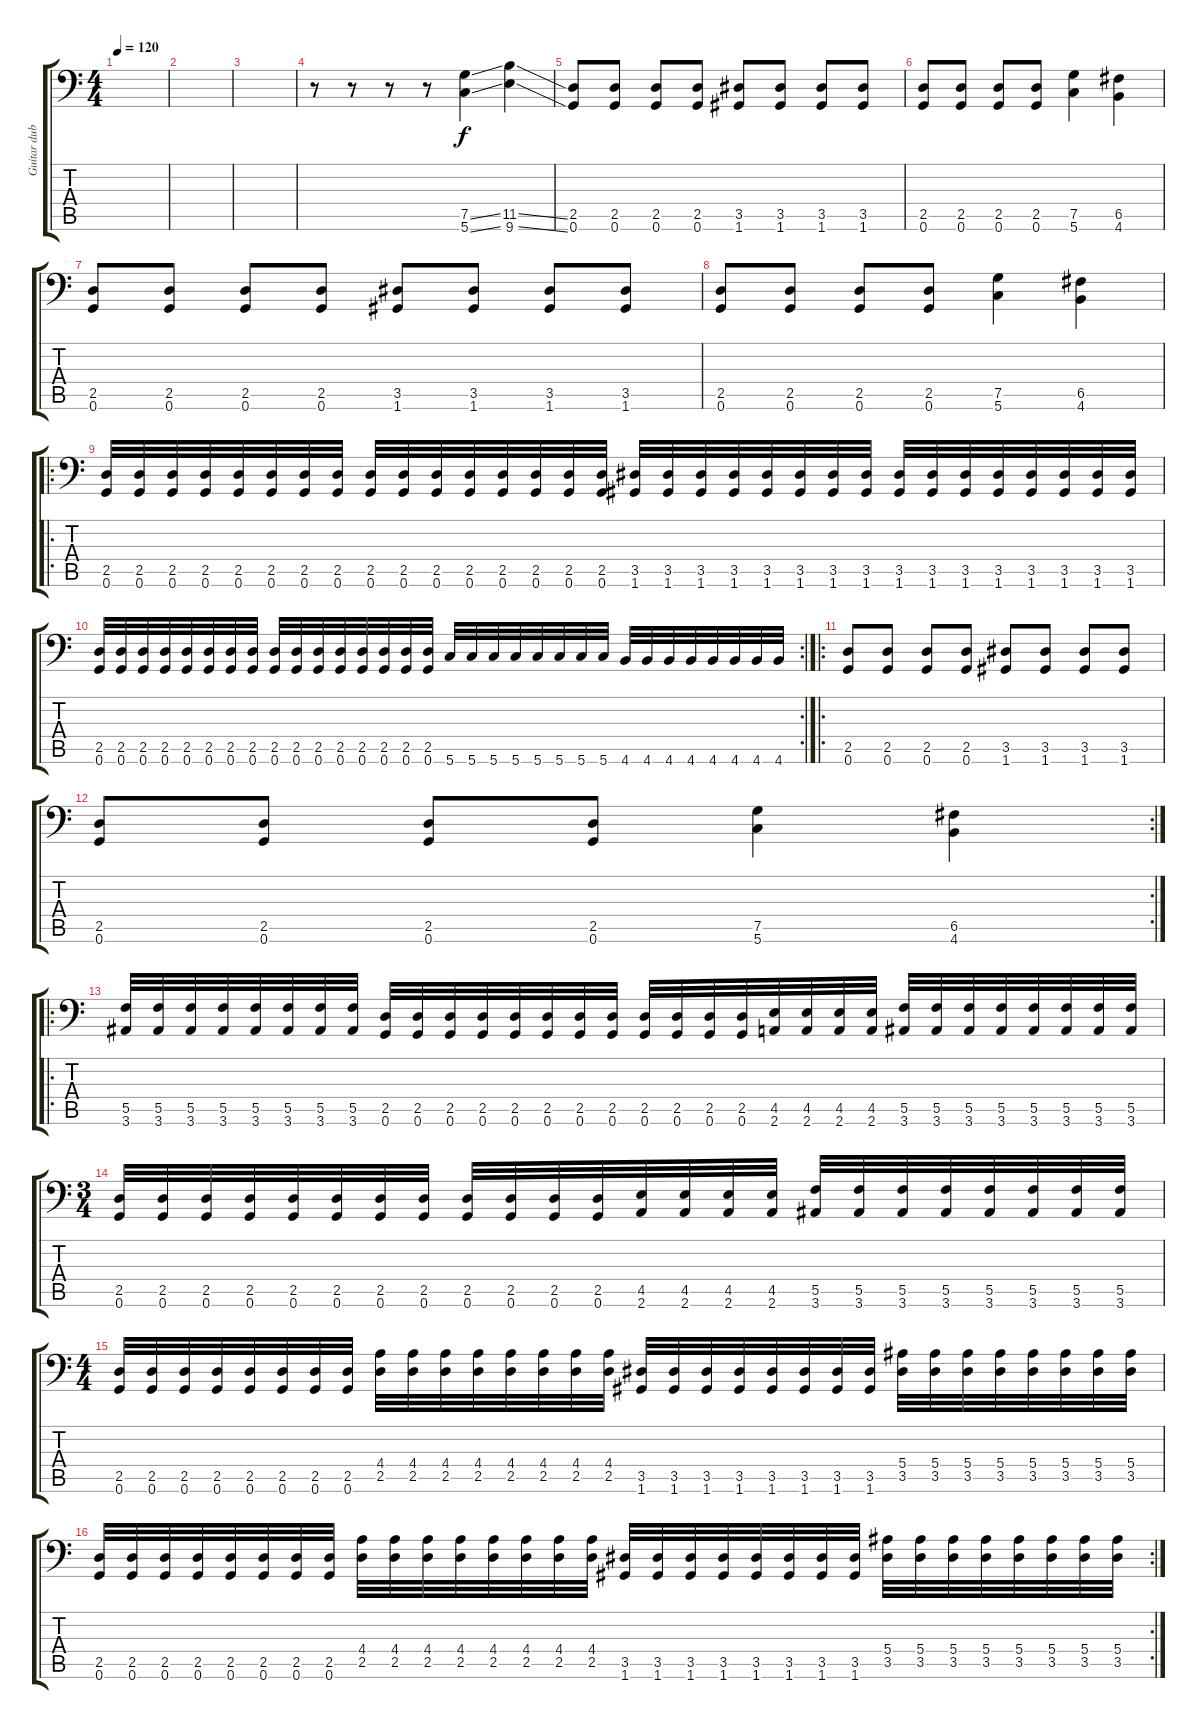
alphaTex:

\track ("Guitar dub" "Guitar dub") {instrument distortionguitar}
\staff {score tabs}
\tuning (G3 D3 Bb2 F2 C2 G1) {hide}
\ts (4 4)
\tempo 120
\clef f4
\ks c
|
|
|
r.8 r.8 r.8 r.8 (7.5{ss} 5.6{ss}).4 (11.5{ss} 9.6{ss}).4 |
(2.5 0.6).8 (2.5 0.6).8 (2.5 0.6).8 (2.5 0.6).8 (3.5 1.6).8 (3.5 1.6).8 (3.5 1.6).8 (3.5 1.6).8 |
(2.5 0.6).8 (2.5 0.6).8 (2.5 0.6).8 (2.5 0.6).8 (7.5 5.6).4 (6.5 4.6).4 |
(2.5 0.6).8 (2.5 0.6).8 (2.5 0.6).8 (2.5 0.6).8 (3.5 1.6).8 (3.5 1.6).8 (3.5 1.6).8 (3.5 1.6).8 |
(2.5 0.6).8 (2.5 0.6).8 (2.5 0.6).8 (2.5 0.6).8 (7.5 5.6).4 (6.5 4.6).4 |
\ro
(2.5 0.6).32 (2.5 0.6).32 (2.5 0.6).32 (2.5 0.6).32 (2.5 0.6).32 (2.5 0.6).32 (2.5 0.6).32 (2.5 0.6).32 (2.5 0.6).32 (2.5 0.6).32 (2.5 0.6).32 (2.5 0.6).32 (2.5 0.6).32 (2.5 0.6).32 (2.5 0.6).32 (2.5 0.6).32 (3.5 1.6).32 (3.5 1.6).32 (3.5 1.6).32 (3.5 1.6).32 (3.5 1.6).32 (3.5 1.6).32 (3.5 1.6).32 (3.5 1.6).32 (3.5 1.6).32 (3.5 1.6).32 (3.5 1.6).32 (3.5 1.6).32 (3.5 1.6).32 (3.5 1.6).32 (3.5 1.6).32 (3.5 1.6).32 |
\rc 2
(2.5 0.6).32 (2.5 0.6).32 (2.5 0.6).32 (2.5 0.6).32 (2.5 0.6).32 (2.5 0.6).32 (2.5 0.6).32 (2.5 0.6).32 (2.5 0.6).32 (2.5 0.6).32 (2.5 0.6).32 (2.5 0.6).32 (2.5 0.6).32 (2.5 0.6).32 (2.5 0.6).32 (2.5 0.6).32 5.6.32 5.6.32 5.6.32 5.6.32 5.6.32 5.6.32 5.6.32 5.6.32 4.6.32 4.6.32 4.6.32 4.6.32 4.6.32 4.6.32 4.6.32 4.6.32 |
\ro
(2.5 0.6).8 (2.5 0.6).8 (2.5 0.6).8 (2.5 0.6).8 (3.5 1.6).8 (3.5 1.6).8 (3.5 1.6).8 (3.5 1.6).8 |
\rc 2
(2.5 0.6).8 (2.5 0.6).8 (2.5 0.6).8 (2.5 0.6).8 (7.5 5.6).4 (6.5 4.6).4 |
\ro
(5.5 3.6).32 (5.5 3.6).32 (5.5 3.6).32 (5.5 3.6).32 (5.5 3.6).32 (5.5 3.6).32 (5.5 3.6).32 (5.5 3.6).32 (2.5 0.6).32 (2.5 0.6).32 (2.5 0.6).32 (2.5 0.6).32 (2.5 0.6).32 (2.5 0.6).32 (2.5 0.6).32 (2.5 0.6).32 (2.5 0.6).32 (2.5 0.6).32 (2.5 0.6).32 (2.5 0.6).32 (4.5 2.6).32 (4.5 2.6).32 (4.5 2.6).32 (4.5 2.6).32 (5.5 3.6).32 (5.5 3.6).32 (5.5 3.6).32 (5.5 3.6).32 (5.5 3.6).32 (5.5 3.6).32 (5.5 3.6).32 (5.5 3.6).32 |
\ts (3 4)
(2.5 0.6).32 (2.5 0.6).32 (2.5 0.6).32 (2.5 0.6).32 (2.5 0.6).32 (2.5 0.6).32 (2.5 0.6).32 (2.5 0.6).32 (2.5 0.6).32 (2.5 0.6).32 (2.5 0.6).32 (2.5 0.6).32 (4.5 2.6).32 (4.5 2.6).32 (4.5 2.6).32 (4.5 2.6).32 (5.5 3.6).32 (5.5 3.6).32 (5.5 3.6).32 (5.5 3.6).32 (5.5 3.6).32 (5.5 3.6).32 (5.5 3.6).32 (5.5 3.6).32 |
\ts (4 4)
(2.5 0.6).32 (2.5 0.6).32 (2.5 0.6).32 (2.5 0.6).32 (2.5 0.6).32 (2.5 0.6).32 (2.5 0.6).32 (2.5 0.6).32 (4.4 2.5).32 (4.4 2.5).32 (4.4 2.5).32 (4.4 2.5).32 (4.4 2.5).32 (4.4 2.5).32 (4.4 2.5).32 (4.4 2.5).32 (3.5 1.6).32 (3.5 1.6).32 (3.5 1.6).32 (3.5 1.6).32 (3.5 1.6).32 (3.5 1.6).32 (3.5 1.6).32 (3.5 1.6).32 (5.4 3.5).32 (5.4 3.5).32 (5.4 3.5).32 (5.4 3.5).32 (5.4 3.5).32 (5.4 3.5).32 (5.4 3.5).32 (5.4 3.5).32 |
\rc 2
(2.5 0.6).32 (2.5 0.6).32 (2.5 0.6).32 (2.5 0.6).32 (2.5 0.6).32 (2.5 0.6).32 (2.5 0.6).32 (2.5 0.6).32 (4.4 2.5).32 (4.4 2.5).32 (4.4 2.5).32 (4.4 2.5).32 (4.4 2.5).32 (4.4 2.5).32 (4.4 2.5).32 (4.4 2.5).32 (3.5 1.6).32 (3.5 1.6).32 (3.5 1.6).32 (3.5 1.6).32 (3.5 1.6).32 (3.5 1.6).32 (3.5 1.6).32 (3.5 1.6).32 (5.4 3.5).32 (5.4 3.5).32 (5.4 3.5).32 (5.4 3.5).32 (5.4 3.5).32 (5.4 3.5).32 (5.4 3.5).32 (5.4 3.5).32
